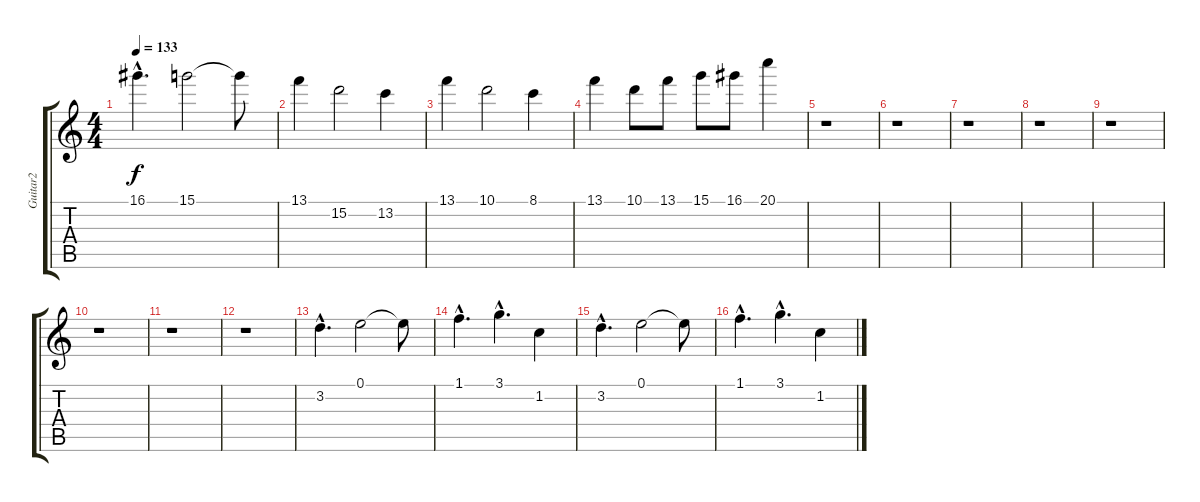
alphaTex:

\track ("Guitar2" "Guitar2") {instrument distortionguitar}
\staff {score tabs}
\tuning (E4 B3 G3 D3 A2 E2) {hide}
\ts (4 4)
\tempo 133
\clef g2
\ks c
16.1{hac}.4{d dy f} 15.1.2 15.1{t}.8 |
13.1.4 15.2.2 13.2.4 |
13.1.4 10.1.2 8.1.4 |
13.1.4 10.1.8 13.1.8 15.1.8 16.1.8 20.1.4 |
r.1 |
r.1 |
r.1 |
r.1 |
r.1 |
r.1 |
r.1 |
r.1 |
3.2{hac}.4{d} 0.1.2 0.1{t}.8 |
1.1{hac}.4{d} 3.1{hac}.4{d} 1.2.4 |
3.2{hac}.4{d} 0.1.2 0.1{t}.8 |
1.1{hac}.4{d} 3.1{hac}.4{d} 1.2.4
